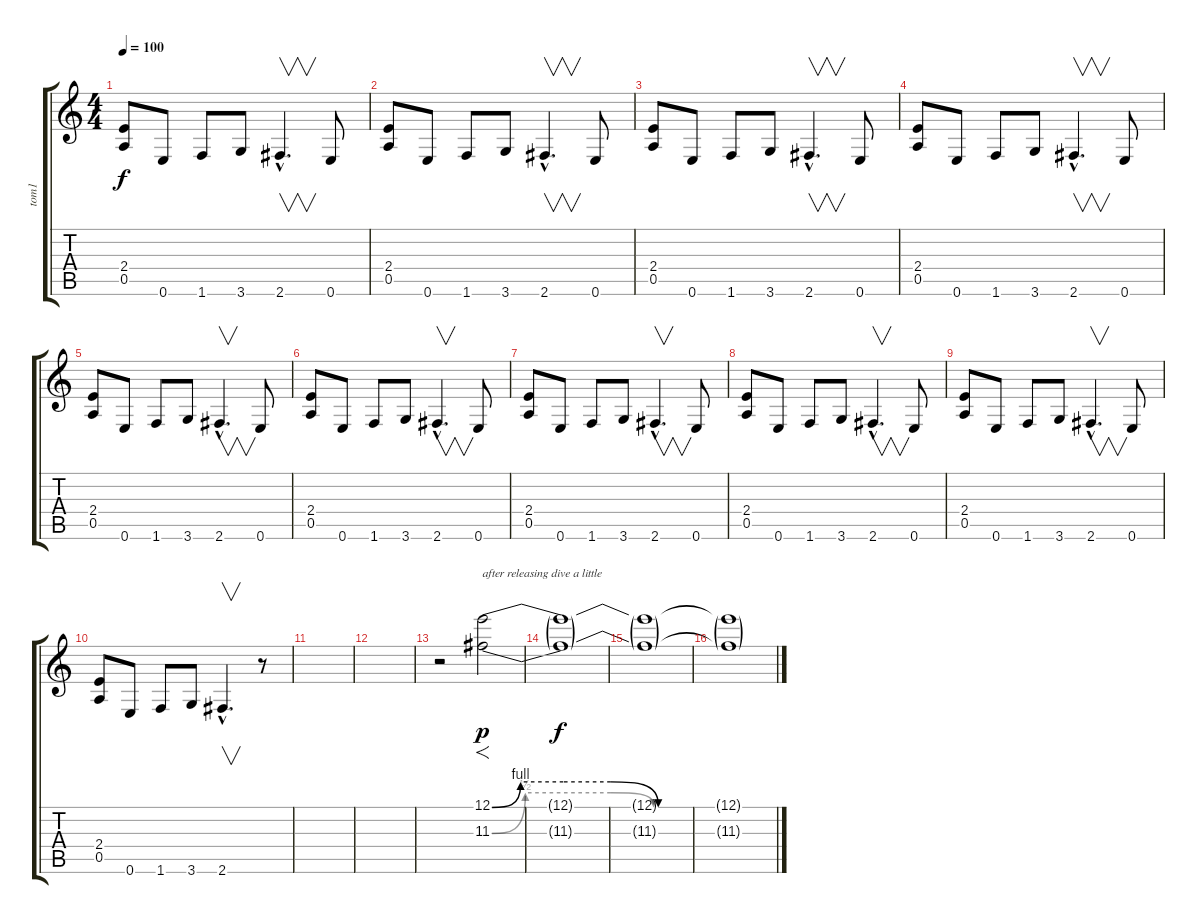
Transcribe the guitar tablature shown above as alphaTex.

\track ("tom1" "tom1") {instrument distortionguitar}
\staff {score tabs}
\tuning (E4 B3 G3 D3 A2 E2) {hide}
\ts (4 4)
\tempo 100
\clef g2
\ks c
(2.4 0.5).8{dy f} 0.6.8 1.6.8 3.6.8 2.6{hac}.4{v d} 0.6.8 |
(2.4 0.5).8 0.6.8 1.6.8 3.6.8 2.6{hac}.4{v d} 0.6.8 |
(2.4 0.5).8 0.6.8 1.6.8 3.6.8 2.6{hac}.4{v d} 0.6.8 |
(2.4 0.5).8 0.6.8 1.6.8 3.6.8 2.6{hac}.4{v d} 0.6.8 |
(2.4 0.5).8 0.6.8 1.6.8 3.6.8 2.6{hac}.4{v d} 0.6.8 |
(2.4 0.5).8 0.6.8 1.6.8 3.6.8 2.6{hac}.4{v d} 0.6.8 |
(2.4 0.5).8 0.6.8 1.6.8 3.6.8 2.6{hac}.4{v d} 0.6.8 |
(2.4 0.5).8 0.6.8 1.6.8 3.6.8 2.6{hac}.4{v d} 0.6.8 |
(2.4 0.5).8 0.6.8 1.6.8 3.6.8 2.6{hac}.4{v d} 0.6.8 |
(2.4 0.5).8 0.6.8 1.6.8 3.6.8 2.6{hac}.4{v d} r.8 |
|
|
r.2 (12.1{be (custom 0 0 6 4 15 4 25 4 35 0 60 0)} 11.3{be (custom 0 0 7 2 25 2 34 0 60 0)}).2{f txt "after releasing dive a little" dy p} |
(12.1{t} 11.3{t}).1{dy f} |
(12.1{t} 11.3{t}).1{volume 2} |
(12.1{t} 11.3{t}).1
